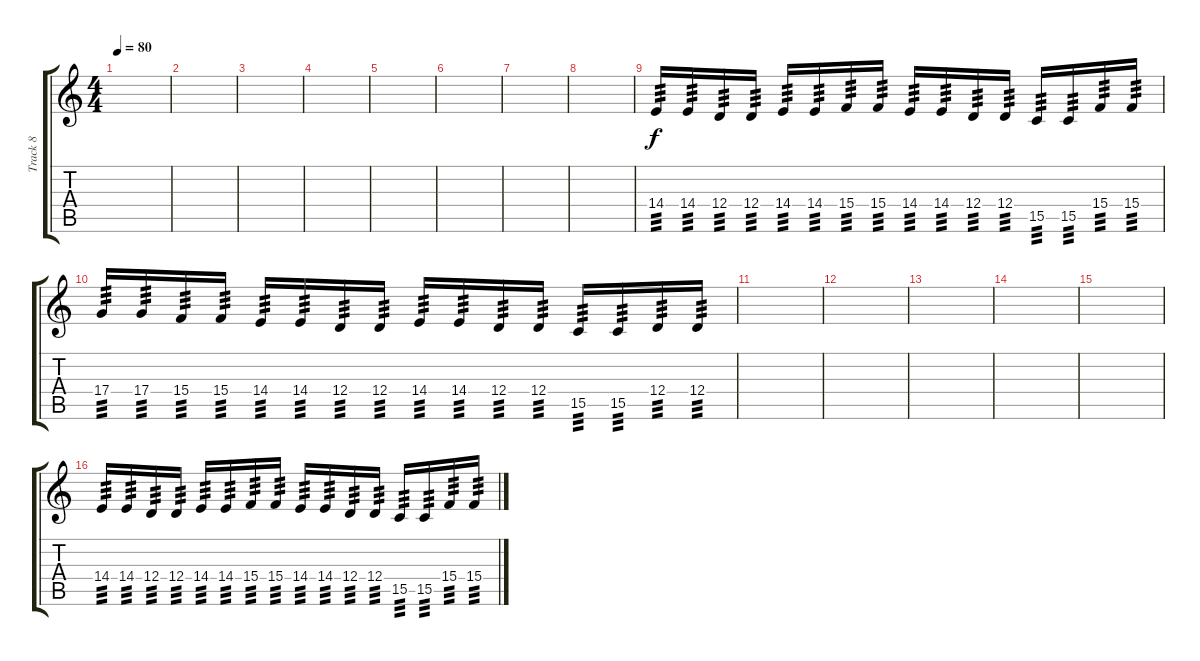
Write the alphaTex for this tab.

\track ("Track 8" "Track 8") {instrument stringensemble1}
\staff {score tabs}
\tuning (E4 B3 G3 D3 A2 E2) {hide}
\ts (4 4)
\tempo 80
\clef g2
\ks c
|
|
|
|
|
|
|
|
14.4.16{tp 3} 14.4.16{tp 3} 12.4.16{tp 3} 12.4.16{tp 3} 14.4.16{tp 3} 14.4.16{tp 3} 15.4.16{tp 3} 15.4.16{tp 3} 14.4.16{tp 3} 14.4.16{tp 3} 12.4.16{tp 3} 12.4.16{tp 3} 15.5.16{tp 3} 15.5.16{tp 3} 15.4.16{tp 3} 15.4.16{tp 3} |
17.4.16{tp 3} 17.4.16{tp 3} 15.4.16{tp 3} 15.4.16{tp 3} 14.4.16{tp 3} 14.4.16{tp 3} 12.4.16{tp 3} 12.4.16{tp 3} 14.4.16{tp 3} 14.4.16{tp 3} 12.4.16{tp 3} 12.4.16{tp 3} 15.5.16{tp 3} 15.5.16{tp 3} 12.4.16{tp 3} 12.4.16{tp 3} |
|
|
|
|
|
14.4.16{tp 3} 14.4.16{tp 3} 12.4.16{tp 3} 12.4.16{tp 3} 14.4.16{tp 3} 14.4.16{tp 3} 15.4.16{tp 3} 15.4.16{tp 3} 14.4.16{tp 3} 14.4.16{tp 3} 12.4.16{tp 3} 12.4.16{tp 3} 15.5.16{tp 3} 15.5.16{tp 3} 15.4.16{tp 3} 15.4.16{tp 3}
